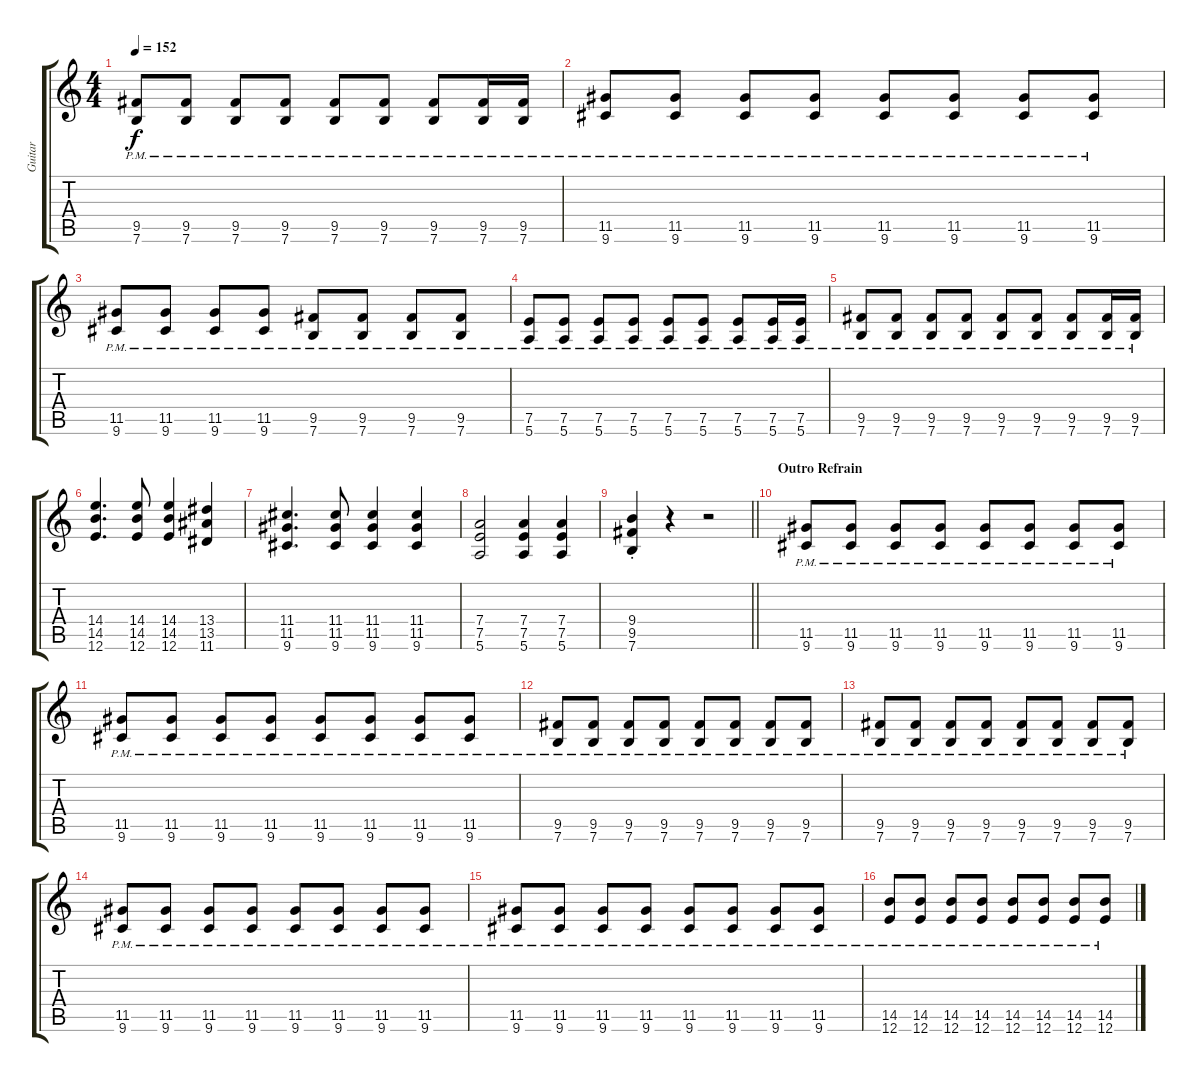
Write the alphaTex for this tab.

\track ("Guitar" "Guitar") {instrument overdrivenguitar}
\staff {score tabs}
\tuning (E4 B3 G3 D3 A2 E2) {hide}
\ts (4 4)
\tempo 152
\clef g2
\ks c
(9.5{pm} 7.6{pm}).8{dy f} (9.5{pm} 7.6{pm}).8 (9.5{pm} 7.6{pm}).8 (9.5{pm} 7.6{pm}).8 (9.5{pm} 7.6{pm}).8 (9.5{pm} 7.6{pm}).8 (9.5{pm} 7.6{pm}).8 (9.5{pm} 7.6{pm}).16 (9.5{pm} 7.6{pm}).16 |
(11.5{pm} 9.6{pm}).8 (11.5{pm} 9.6{pm}).8 (11.5{pm} 9.6{pm}).8 (11.5{pm} 9.6{pm}).8 (11.5{pm} 9.6{pm}).8 (11.5{pm} 9.6{pm}).8 (11.5{pm} 9.6{pm}).8 (11.5{pm} 9.6{pm}).8 |
(11.5{pm} 9.6{pm}).8 (11.5{pm} 9.6{pm}).8 (11.5{pm} 9.6{pm}).8 (11.5{pm} 9.6{pm}).8 (9.5{pm} 7.6{pm}).8 (9.5{pm} 7.6{pm}).8 (9.5{pm} 7.6{pm}).8 (9.5{pm} 7.6{pm}).8 |
(7.5{pm} 5.6{pm}).8 (7.5{pm} 5.6{pm}).8 (7.5{pm} 5.6{pm}).8 (7.5{pm} 5.6{pm}).8 (7.5{pm} 5.6{pm}).8 (7.5{pm} 5.6{pm}).8 (7.5{pm} 5.6{pm}).8 (7.5{pm} 5.6{pm}).16 (7.5{pm} 5.6{pm}).16 |
(9.5{pm} 7.6{pm}).8 (9.5{pm} 7.6{pm}).8 (9.5{pm} 7.6{pm}).8 (9.5{pm} 7.6{pm}).8 (9.5{pm} 7.6{pm}).8 (9.5{pm} 7.6{pm}).8 (9.5{pm} 7.6{pm}).8 (9.5{pm} 7.6{pm}).16 (9.5{pm} 7.6{pm}).16 |
(14.4 14.5 12.6).4{d} (14.4 14.5 12.6).8 (14.4 14.5 12.6).4 (13.4 13.5 11.6).4 |
(11.4 11.5 9.6).4{d} (11.4 11.5 9.6).8 (11.4 11.5 9.6).4 (11.4 11.5 9.6).4 |
(7.4 7.5 5.6).2 (7.4 7.5 5.6).4 (7.4 7.5 5.6).4 |
\barLineRight lightlight
(9.4{st} 9.5{st} 7.6{st}).4 r.4 r.2 |
\section ("" "Outro Refrain")
(11.5{pm} 9.6{pm}).8 (11.5{pm} 9.6{pm}).8 (11.5{pm} 9.6{pm}).8 (11.5{pm} 9.6{pm}).8 (11.5{pm} 9.6{pm}).8 (11.5{pm} 9.6{pm}).8 (11.5{pm} 9.6{pm}).8 (11.5{pm} 9.6{pm}).8 |
(11.5{pm} 9.6{pm}).8 (11.5{pm} 9.6{pm}).8 (11.5{pm} 9.6{pm}).8 (11.5{pm} 9.6{pm}).8 (11.5{pm} 9.6{pm}).8 (11.5{pm} 9.6{pm}).8 (11.5{pm} 9.6{pm}).8 (11.5{pm} 9.6{pm}).8 |
(9.5{pm} 7.6{pm}).8 (9.5{pm} 7.6{pm}).8 (9.5{pm} 7.6{pm}).8 (9.5{pm} 7.6{pm}).8 (9.5{pm} 7.6{pm}).8 (9.5{pm} 7.6{pm}).8 (9.5{pm} 7.6{pm}).8 (9.5{pm} 7.6{pm}).8 |
(9.5{pm} 7.6{pm}).8 (9.5{pm} 7.6{pm}).8 (9.5{pm} 7.6{pm}).8 (9.5{pm} 7.6{pm}).8 (9.5{pm} 7.6{pm}).8 (9.5{pm} 7.6{pm}).8 (9.5{pm} 7.6{pm}).8 (9.5{pm} 7.6{pm}).8 |
(11.5{pm} 9.6{pm}).8 (11.5{pm} 9.6{pm}).8 (11.5{pm} 9.6{pm}).8 (11.5{pm} 9.6{pm}).8 (11.5{pm} 9.6{pm}).8 (11.5{pm} 9.6{pm}).8 (11.5{pm} 9.6{pm}).8 (11.5{pm} 9.6{pm}).8 |
(11.5{pm} 9.6{pm}).8 (11.5{pm} 9.6{pm}).8 (11.5{pm} 9.6{pm}).8 (11.5{pm} 9.6{pm}).8 (11.5{pm} 9.6{pm}).8 (11.5{pm} 9.6{pm}).8 (11.5{pm} 9.6{pm}).8 (11.5{pm} 9.6{pm}).8 |
(14.5{pm} 12.6{pm}).8 (14.5{pm} 12.6{pm}).8 (14.5{pm} 12.6{pm}).8 (14.5{pm} 12.6{pm}).8 (14.5{pm} 12.6{pm}).8 (14.5{pm} 12.6{pm}).8 (14.5{pm} 12.6{pm}).8 (14.5{pm} 12.6{pm}).8
